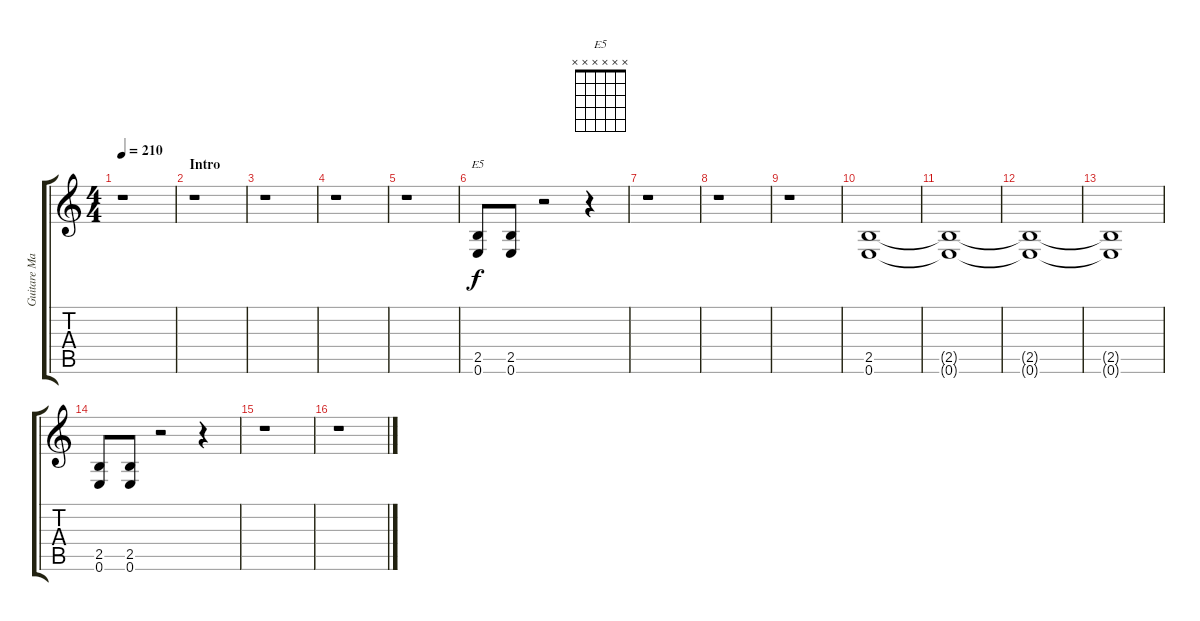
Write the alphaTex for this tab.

\track ("Guitare Mathieu" "Guitare Ma") {instrument overdrivenguitar}
\staff {score tabs}
\tuning (E4 B3 G3 D3 A2 E2) {hide}
\chord ("E5" x x x x x x)
\ts (4 4)
\tempo 210
\clef g2
\ks c
r.1{dy f instrument overdrivenguitar} |
\section ("" "Intro")
r.1 |
r.1 |
r.1 |
r.1 |
(2.5 0.6).8{ch "E5"} (2.5 0.6).8 r.2 r.4 |
r.1 |
r.1 |
r.1 |
(2.5 0.6).1 |
(2.5{t} 0.6{t}).1 |
(2.5{t} 0.6{t}).1 |
(2.5{t} 0.6{t}).1 |
(2.5 0.6).8 (2.5 0.6).8 r.2 r.4 |
r.1 |
r.1
